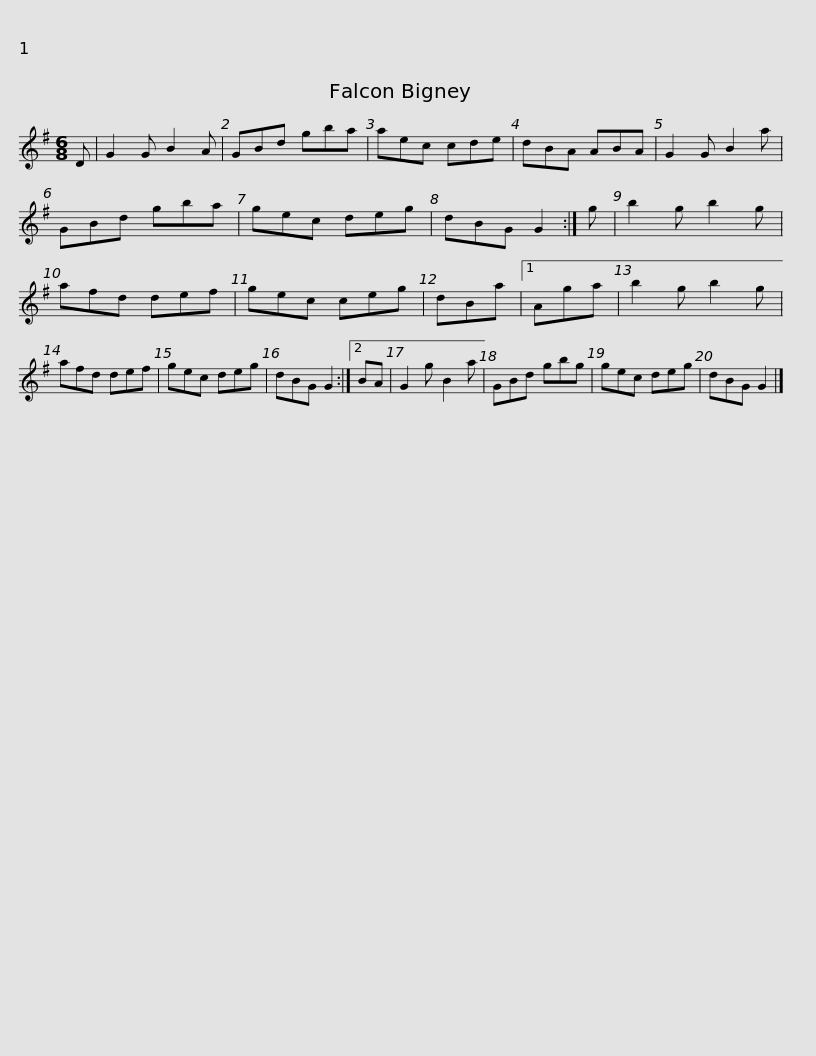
X:1
L:1/8
M:6/8
I:linebreak $
K:G
V:1 treble
V:1
 D | G2 G B2 A | GBd gba | aec cde | dBA ABA | %5
 G2 G B2 a | GBd gba | gec deg |$ dBG G2 :| g | %10
 b2 g b2 g | afd def | gec ceg | dBa |1 Aga | %15
 b2 g b2 g | afd def |$ gec deg | dBG G2 :|2 BA | %20
 G2 g B2 a | GBd gbg | gec deg | dBG G2 |] %24
